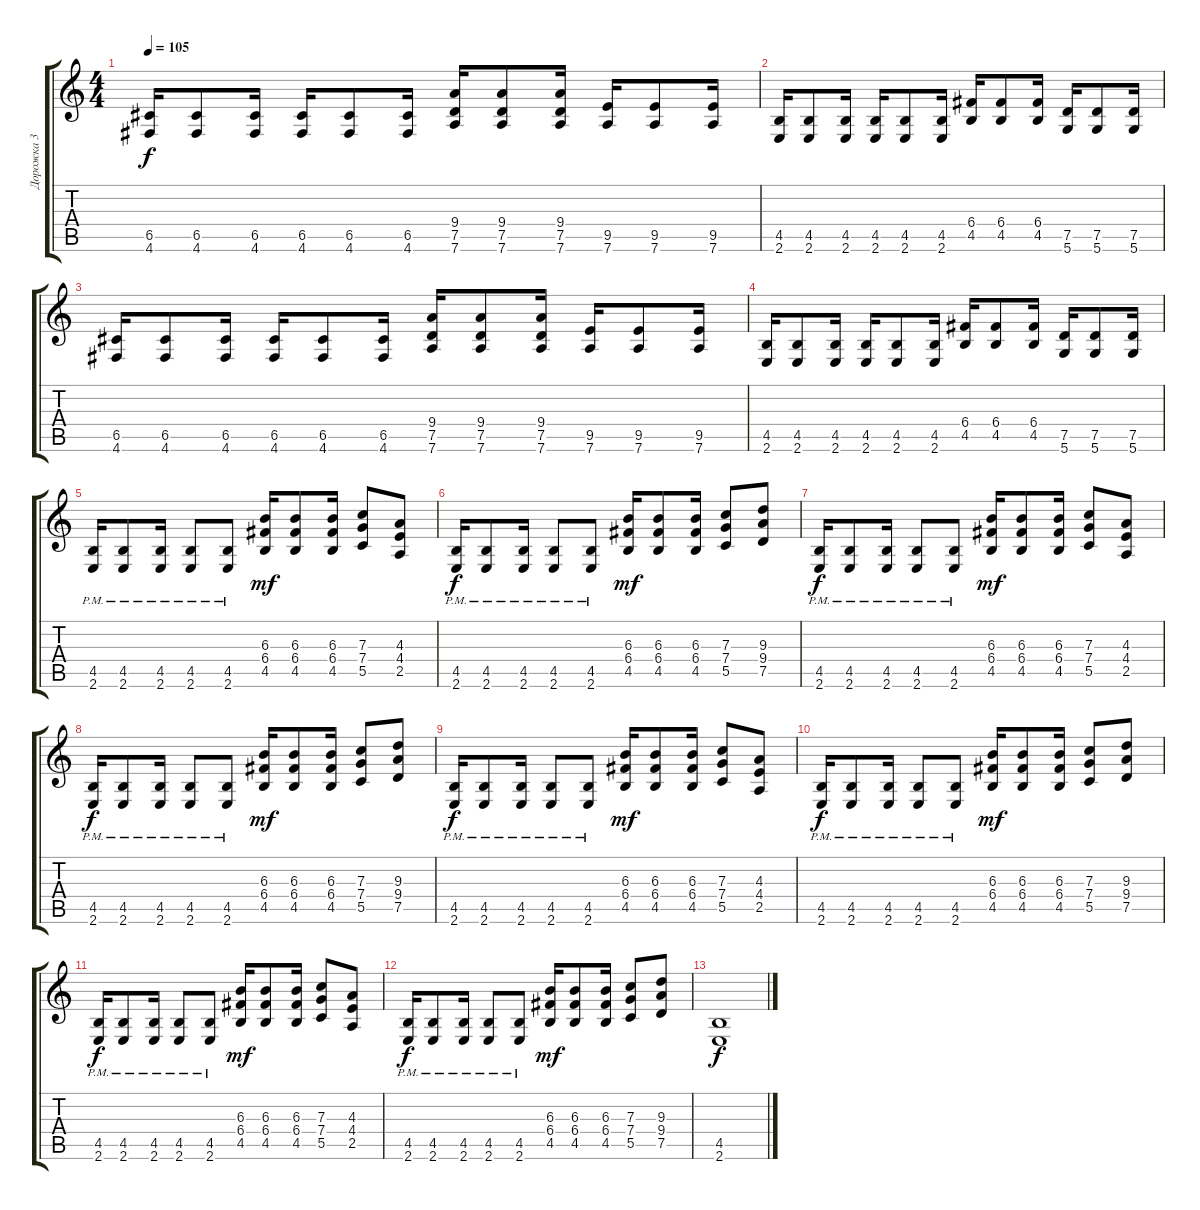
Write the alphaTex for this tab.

\track ("Дорожка 3" "Дорожка 3") {instrument distortionguitar}
\staff {score tabs}
\tuning (D4 A3 F3 C3 G2 D2) {hide}
\ts (4 4)
\tempo 105
\clef g2
\ks c
(6.5 4.6).16{dy f} (6.5 4.6).8 (6.5 4.6).16 (6.5 4.6).16 (6.5 4.6).8 (6.5 4.6).16 (9.4 7.5 7.6).16 (9.4 7.5 7.6).8 (9.4 7.5 7.6).16 (9.5 7.6).16 (9.5 7.6).8 (9.5 7.6).16 |
(4.5 2.6).16 (4.5 2.6).8 (4.5 2.6).16 (4.5 2.6).16 (4.5 2.6).8 (4.5 2.6).16 (6.4 4.5).16 (6.4 4.5).8 (6.4 4.5).16 (7.5 5.6).16 (7.5 5.6).8 (7.5 5.6).16 |
(6.5 4.6).16 (6.5 4.6).8 (6.5 4.6).16 (6.5 4.6).16 (6.5 4.6).8 (6.5 4.6).16 (9.4 7.5 7.6).16 (9.4 7.5 7.6).8 (9.4 7.5 7.6).16 (9.5 7.6).16 (9.5 7.6).8 (9.5 7.6).16 |
(4.5 2.6).16 (4.5 2.6).8 (4.5 2.6).16 (4.5 2.6).16 (4.5 2.6).8 (4.5 2.6).16 (6.4 4.5).16 (6.4 4.5).8 (6.4 4.5).16 (7.5 5.6).16 (7.5 5.6).8 (7.5 5.6).16 |
(4.5{pm} 2.6{pm}).16 (4.5{pm} 2.6{pm}).8 (4.5{pm} 2.6{pm}).16 (4.5{pm} 2.6{pm}).8 (4.5{pm} 2.6{pm}).8 (6.3 6.4 4.5).16{dy mf} (6.3 6.4 4.5).8 (6.3 6.4 4.5).16 (7.3 7.4 5.5).8 (4.3 4.4 2.5).8 |
(4.5{pm} 2.6{pm}).16{dy f} (4.5{pm} 2.6{pm}).8 (4.5{pm} 2.6{pm}).16 (4.5{pm} 2.6{pm}).8 (4.5{pm} 2.6{pm}).8 (6.3 6.4 4.5).16{dy mf} (6.3 6.4 4.5).8 (6.3 6.4 4.5).16 (7.3 7.4 5.5).8 (9.3 9.4 7.5).8 |
(4.5{pm} 2.6{pm}).16{dy f} (4.5{pm} 2.6{pm}).8 (4.5{pm} 2.6{pm}).16 (4.5{pm} 2.6{pm}).8 (4.5{pm} 2.6{pm}).8 (6.3 6.4 4.5).16{dy mf} (6.3 6.4 4.5).8 (6.3 6.4 4.5).16 (7.3 7.4 5.5).8 (4.3 4.4 2.5).8 |
(4.5{pm} 2.6{pm}).16{dy f} (4.5{pm} 2.6{pm}).8 (4.5{pm} 2.6{pm}).16 (4.5{pm} 2.6{pm}).8 (4.5{pm} 2.6{pm}).8 (6.3 6.4 4.5).16{dy mf} (6.3 6.4 4.5).8 (6.3 6.4 4.5).16 (7.3 7.4 5.5).8 (9.3 9.4 7.5).8 |
(4.5{pm} 2.6{pm}).16{dy f} (4.5{pm} 2.6{pm}).8 (4.5{pm} 2.6{pm}).16 (4.5{pm} 2.6{pm}).8 (4.5{pm} 2.6{pm}).8 (6.3 6.4 4.5).16{dy mf} (6.3 6.4 4.5).8 (6.3 6.4 4.5).16 (7.3 7.4 5.5).8 (4.3 4.4 2.5).8 |
(4.5{pm} 2.6{pm}).16{dy f} (4.5{pm} 2.6{pm}).8 (4.5{pm} 2.6{pm}).16 (4.5{pm} 2.6{pm}).8 (4.5{pm} 2.6{pm}).8 (6.3 6.4 4.5).16{dy mf} (6.3 6.4 4.5).8 (6.3 6.4 4.5).16 (7.3 7.4 5.5).8 (9.3 9.4 7.5).8 |
(4.5{pm} 2.6{pm}).16{dy f} (4.5{pm} 2.6{pm}).8 (4.5{pm} 2.6{pm}).16 (4.5{pm} 2.6{pm}).8 (4.5{pm} 2.6{pm}).8 (6.3 6.4 4.5).16{dy mf} (6.3 6.4 4.5).8 (6.3 6.4 4.5).16 (7.3 7.4 5.5).8 (4.3 4.4 2.5).8 |
(4.5{pm} 2.6{pm}).16{dy f} (4.5{pm} 2.6{pm}).8 (4.5{pm} 2.6{pm}).16 (4.5{pm} 2.6{pm}).8 (4.5{pm} 2.6{pm}).8 (6.3 6.4 4.5).16{dy mf} (6.3 6.4 4.5).8 (6.3 6.4 4.5).16 (7.3 7.4 5.5).8 (9.3 9.4 7.5).8 |
(4.5 2.6).1{dy f}
